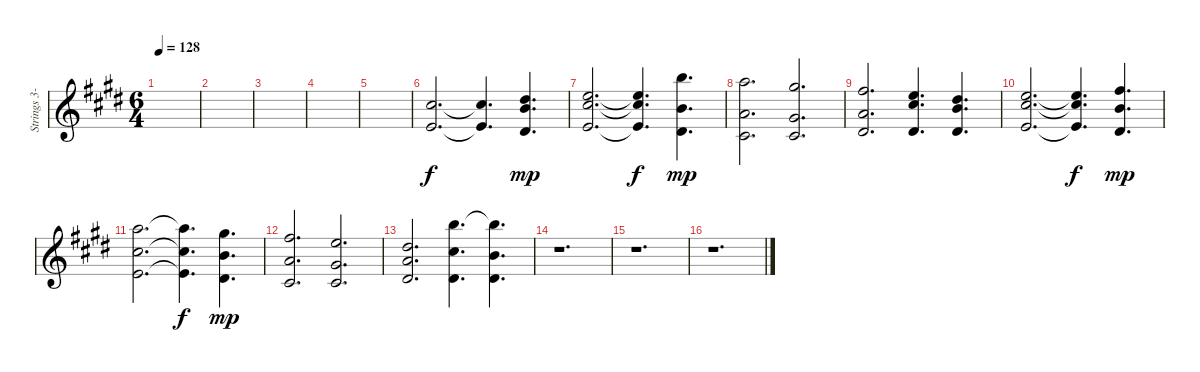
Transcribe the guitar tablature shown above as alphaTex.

\track ("Strings 3-hidden" "Strings 3-") {instrument stringensemble1}
\staff {score}
\tuning (E4 B3 G3 D3 A2 C2) {hide}
\ts (6 4)
\tempo 128
\clef g2
\ks e
|
|
|
|
|
(9.1 9.3).2{d} (9.1{t} 9.3{t}).4{d dy f} (11.1 12.2 8.3).4{d dy mp} |
(12.1 14.2 14.4).2{d} (12.1{t} 14.2{t} 14.4{t}).4{d dy f} (19.1 12.2 8.3).4{d dy mp} |
(17.1 10.2 6.3).2{d} (16.1 9.2 6.3).2{d} |
(14.1 10.2 13.4).2{d} (12.1 14.2 13.4).4{d} (11.1 12.2 13.4).4{d} |
(12.1 14.2 9.3).2{d} (12.1{t} 14.2{t} 9.3{t}).4{d dy f} (14.1 12.2 8.3).4{d dy mp} |
(17.1 14.2 14.4).2{d} (17.1{t} 14.2{t} 14.4{t}).4{d dy f} (16.1 12.2 8.3).4{d dy mp} |
(14.1 10.2 6.3).2{d} (12.1 9.2 6.3).2{d} |
(11.1 10.2 13.4).2{d} (19.1 14.2 13.4).4{d} (19.1{t} 12.2 13.4).4{d} |
r.1{d} |
r.1{d} |
r.1{d}
